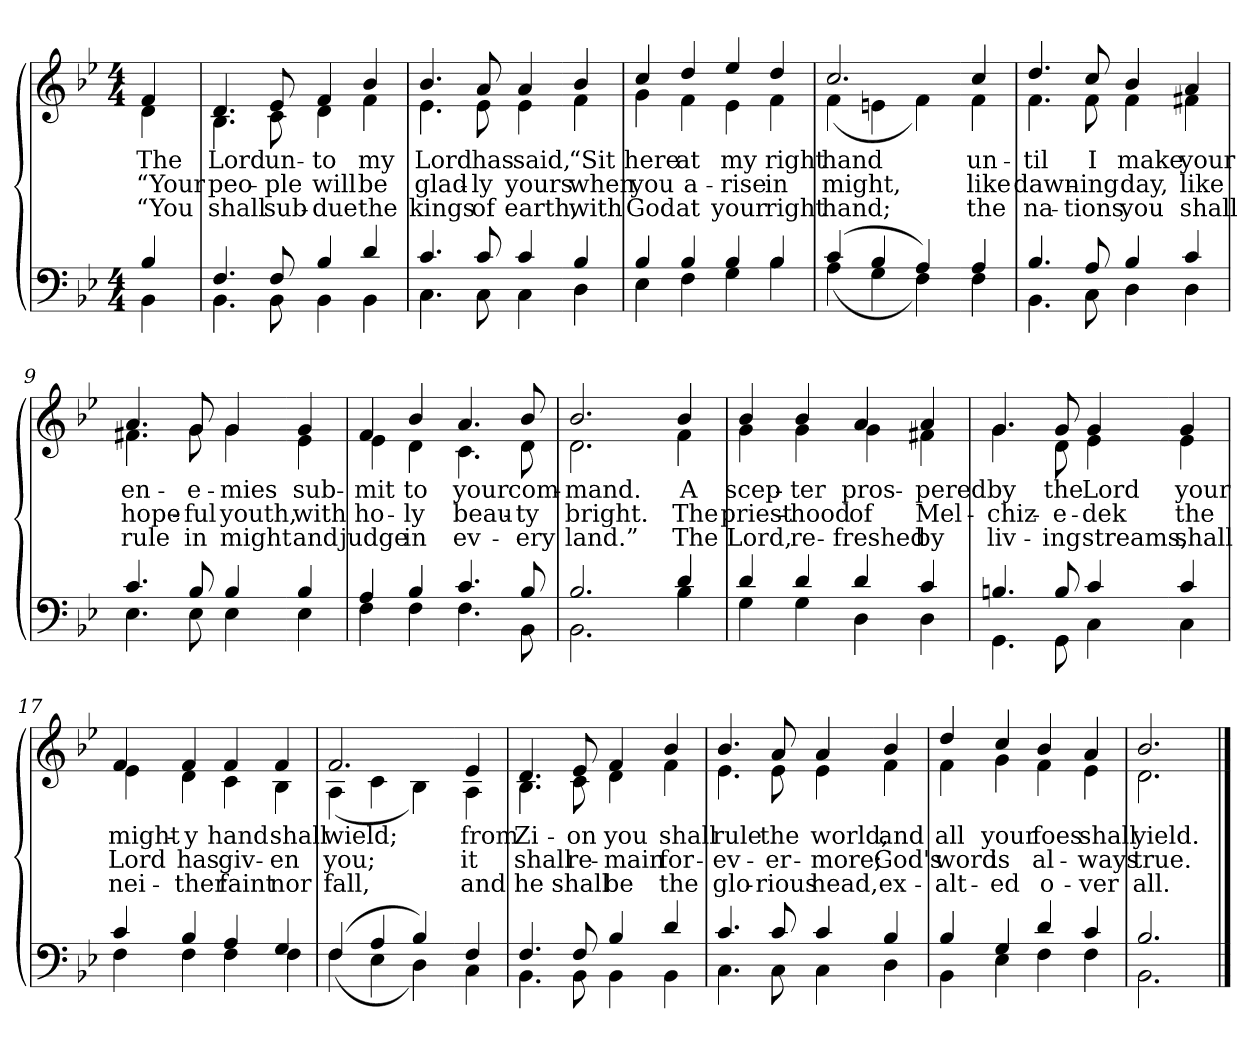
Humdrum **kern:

**kern	**kern	**text	**text	**text
*part2	*part1	*part1	*part1	*part1
*staff2	*staff1	*staff1	*staff1	*staff1
*clefF4	*clefG2	*	*	*
*k[b-e-]	*k[b-e-]	*	*	*
*M4/4	*M4/4	*	*	*
=1	=1	=1	=1	=1
*^	*	*	*	*
!	!	!LO:TX:b:i:t=Verse	!	!	!
!	!	!	!LO:LY:b	!LO:LY:b	!LO:LY:b
*	*	*^	*	*	*
4B-/	4BB-\	4f/	4d\	The	“Your	“You
=2	=2	=2	=2	=2	=2	=2
!	!	!	!	!LO:LY:b	!LO:LY:b	!LO:LY:b
4.F/	4.BB-\	4.d/	4.B-\	Lord	peo-	shall
!	!	!	!	!LO:LY:b	!LO:LY:b	!LO:LY:b
8F/	8BB-\	8e-/	8c\	un-	-ple	sub-
!	!	!	!	!LO:LY:b	!LO:LY:b	!LO:LY:b
4B-/	4BB-\	4f/	4d\	-to	will	-due
!	!	!	!	!LO:LY:b	!LO:LY:b	!LO:LY:b
4d/	4BB-\	4b-/	4f\	my	be	the
=3	=3	=3	=3	=3	=3	=3
!	!	!	!	!LO:LY:b	!LO:LY:b	!LO:LY:b
4.c/	4.C\	4.b-/	4.e-\	Lord	glad-	kings
!	!	!	!	!LO:LY:b	!LO:LY:b	!LO:LY:b
8c/	8C\	8a/	8e-\	has	-ly	of
!	!	!	!	!LO:LY:b	!LO:LY:b	!LO:LY:b
4c/	4C\	4a/	4e-\	said,	yours	earth,
!!LO:LB:g=z	!!
=4-	=4-	=4-	=4-	=4-	=4-	=4-
!	!	!	!	!LO:LY:b	!LO:LY:b	!LO:LY:b
4B-/	4D\	4b-/	4f\	“Sit	when	with
=5	=5	=5	=5	=5	=5	=5
!	!	!	!	!LO:LY:b	!LO:LY:b	!LO:LY:b
4B-/	4E-\	4cc/	4g\	here	you	God
!	!	!	!	!LO:LY:b	!LO:LY:b	!LO:LY:b
4B-/	4F\	4dd/	4f\	at	a-	at
!	!	!	!	!LO:LY:b	!LO:LY:b	!LO:LY:b
4B-/	4G\	4ee-/	4e-\	my	-rise	your
!	!	!	!	!LO:LY:b	!LO:LY:b	!LO:LY:b
4B-/	4B-\	4dd/	4f\	right	in	right
=6	=6	=6	=6	=6	=6	=6
!	!	!	!	!LO:LY:b	!LO:LY:b	!LO:LY:b
(>4c/	(<4A\	2.cc/	(<4f\	hand	might,	hand;
4B-/	4G\	.	4en\	.	.	.
4A/)	4F\)	.	4f\)	.	.	.
!!LO:LB:g=z	!!
=7-	=7-	=7-	=7-	=7-	=7-	=7-
!	!	!	!	!LO:LY:b	!LO:LY:b	!LO:LY:b
4A/	4F\	4cc/	4f\	un-	like	the
=8	=8	=8	=8	=8	=8	=8
!	!	!	!	!LO:LY:b	!LO:LY:b	!LO:LY:b
4.B-/	4.BB-\	4.dd/	4.f\	-til	dawn-	na-
!	!	!	!	!LO:LY:b	!LO:LY:b	!LO:LY:b
8A/	8C\	8cc/	8f\	I	-ing	-tions
!	!	!	!	!LO:LY:b	!LO:LY:b	!LO:LY:b
4B-/	4D\	4b-/	4f\	make	day,	you
!	!	!	!	!LO:LY:b	!LO:LY:b	!LO:LY:b
4c/	4D\	4a/	4f#X\	your	like	shall
=9	=9	=9	=9	=9	=9	=9
!	!	!	!	!LO:LY:b	!LO:LY:b	!LO:LY:b
4.c/	4.E-\	4.a/	4.f#X\	en-	hope-	rule
!	!	!	!	!LO:LY:b	!LO:LY:b	!LO:LY:b
8B-/	8E-\	8g/	8g\	-e-	-ful	in
!	!	!	!	!LO:LY:b	!LO:LY:b	!LO:LY:b
4B-/	4E-\	4g/	4g\	-mies	youth,	might
!!LO:LB:g=z	!!
=10-	=10-	=10-	=10-	=10-	=10-	=10-
!	!	!	!	!LO:LY:b	!LO:LY:b	!LO:LY:b
4B-/	4E-\	4g/	4e-\	sub-	with	and
=11	=11	=11	=11	=11	=11	=11
!	!	!	!	!LO:LY:b	!LO:LY:b	!LO:LY:b
4A/	4F\	4f/	4e-\	-mit	ho-	judge
!	!	!	!	!LO:LY:b	!LO:LY:b	!LO:LY:b
4B-/	4F\	4b-/	4d\	to	-ly	in
!	!	!	!	!LO:LY:b	!LO:LY:b	!LO:LY:b
4.c/	4.F\	4.a/	4.c\	your	beau-	ev-
!	!	!	!	!LO:LY:b	!LO:LY:b	!LO:LY:b
8B-/	8BB-\	8b-/	8d\	com-	-ty	-ery
=12	=12	=12	=12	=12	=12	=12
!	!	!	!	!LO:LY:b	!LO:LY:b	!LO:LY:b
2.B-/	2.BB-\	2.b-/	2.d\	-mand.	bright.	land.”
!!LO:LB:g=z	!!
=13-	=13-	=13-	=13-	=13-	=13-	=13-
!	!	!	!	!LO:LY:b	!LO:LY:b	!LO:LY:b
4d/	4B-\	4b-/	4f\	A	The	The
=14	=14	=14	=14	=14	=14	=14
!	!	!	!	!LO:LY:b	!LO:LY:b	!LO:LY:b
4d/	4G\	4b-/	4g\	scep-	priest-	Lord,
!	!	!	!	!LO:LY:b	!LO:LY:b	!LO:LY:b
4d/	4G\	4b-/	4g\	-ter	-hood	re-
!	!	!	!	!LO:LY:b	!LO:LY:b	!LO:LY:b
4d/	4D\	4a/	4g\	pros-	of	-freshed
!	!	!	!	!LO:LY:b	!LO:LY:b	!LO:LY:b
4c/	4D\	4a/	4f#X\	-pered	Mel-	by
=15	=15	=15	=15	=15	=15	=15
!	!	!	!	!LO:LY:b	!LO:LY:b	!LO:LY:b
4.Bn/	4.GG\	4.g/	4.g\	by	-chiz-	liv-
!	!	!	!	!LO:LY:b	!LO:LY:b	!LO:LY:b
8B/	8GG\	8g/	8d\	the	-e-	-ing
!	!	!	!	!LO:LY:b	!LO:LY:b	!LO:LY:b
4c/	4C\	4g/	4e-\	Lord	-dek	streams,
!!LO:LB:g=z	!!
=16-	=16-	=16-	=16-	=16-	=16-	=16-
!	!	!	!	!LO:LY:b	!LO:LY:b	!LO:LY:b
4c/	4C\	4g/	4e-\	your	the	shall
=17	=17	=17	=17	=17	=17	=17
!	!	!	!	!LO:LY:b	!LO:LY:b	!LO:LY:b
4c/	4F\	4f/	4e-\	might-	Lord	nei-
!	!	!	!	!LO:LY:b	!LO:LY:b	!LO:LY:b
4B-/	4F\	4f/	4d\	-y	has	-ther
!	!	!	!	!LO:LY:b	!LO:LY:b	!LO:LY:b
4A/	4F\	4f/	4c\	hand	giv-	faint
!	!	!	!	!LO:LY:b	!LO:LY:b	!LO:LY:b
4G/	4F\	4f/	4B-\	shall	-en	nor
=18	=18	=18	=18	=18	=18	=18
!	!	!	!	!LO:LY:b	!LO:LY:b	!LO:LY:b
(>4F/	(<4F\	2.f/	(<4A\	wield;	you;	fall,
4A/	4E-\	.	4c\	.	.	.
4B-/)	4D\)	.	4B-\)	.	.	.
!!LO:LB:g=z	!!
=19-	=19-	=19-	=19-	=19-	=19-	=19-
!	!	!	!	!LO:LY:b	!LO:LY:b	!LO:LY:b
4F/	4C\	4e-/	4A\	from	it	and
=20	=20	=20	=20	=20	=20	=20
!	!	!	!	!LO:LY:b	!LO:LY:b	!LO:LY:b
4.F/	4.BB-\	4.d/	4.B-\	Zi-	shall	he
!	!	!	!	!LO:LY:b	!LO:LY:b	!LO:LY:b
8F/	8BB-\	8e-/	8c\	-on	re-	shall
!	!	!	!	!LO:LY:b	!LO:LY:b	!LO:LY:b
4B-/	4BB-\	4f/	4d\	you	-main	be
!	!	!	!	!LO:LY:b	!LO:LY:b	!LO:LY:b
4d/	4BB-\	4b-/	4f\	shall	for-	the
=21	=21	=21	=21	=21	=21	=21
!	!	!	!	!LO:LY:b	!LO:LY:b	!LO:LY:b
4.c/	4.C\	4.b-/	4.e-\	rule	-ev-	glo-
!	!	!	!	!LO:LY:b	!LO:LY:b	!LO:LY:b
8c/	8C\	8a/	8e-\	the	-er-	-rious
!	!	!	!	!LO:LY:b	!LO:LY:b	!LO:LY:b
4c/	4C\	4a/	4e-\	world,	-more;	head,
!!LO:LB:g=z	!!
=22-	=22-	=22-	=22-	=22-	=22-	=22-
!	!	!	!	!LO:LY:b	!LO:LY:b	!LO:LY:b
4B-/	4D\	4b-/	4f\	and	God's	ex-
=23	=23	=23	=23	=23	=23	=23
!	!	!	!	!LO:LY:b	!LO:LY:b	!LO:LY:b
4B-/	4BB-\	4dd/	4f\	all	word	-alt-
!	!	!	!	!LO:LY:b	!LO:LY:b	!LO:LY:b
4G/	4E-\	4cc/	4g\	your	is	-ed
!	!	!	!	!LO:LY:b	!LO:LY:b	!LO:LY:b
4d/	4F\	4b-/	4f\	foes	al-	o-
!	!	!	!	!LO:LY:b	!LO:LY:b	!LO:LY:b
4c/	4F\	4a/	4e-\	shall	-ways	-ver
=24	=24	=24	=24	=24	=24	=24
!	!	!	!	!LO:LY:b	!LO:LY:b	!LO:LY:b
2.B-/	2.BB-\	2.b-/	2.d\	yield.	true.	all.
*v	*v	*	*	*	*	*
*	*v	*v	*	*	*
==	==	==	==	==
*-	*-	*-	*-	*-
